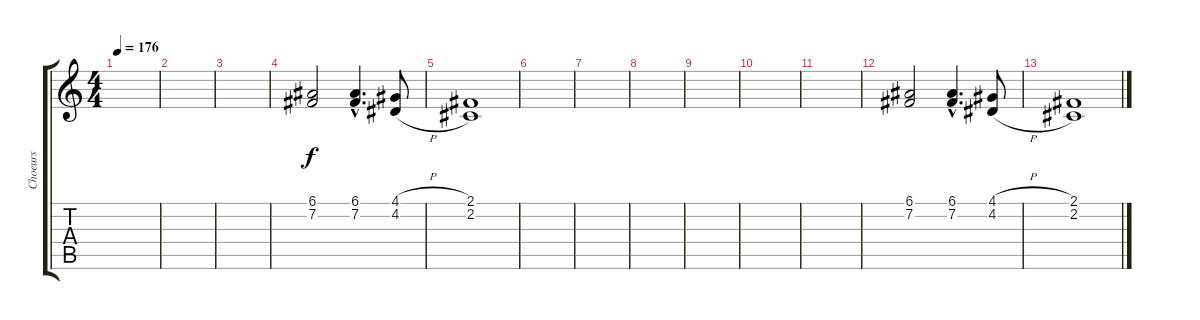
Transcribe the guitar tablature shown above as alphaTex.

\track ("Choeurs" "Choeurs") {instrument lead1square}
\staff {score tabs}
\tuning (E4 B3 G3 D3 A2 E2) {hide}
\ts (4 4)
\tempo 176
\clef g2
\ks c
|
|
|
(6.1 7.2).2 (6.1{hac} 7.2{hac}).4{d} (4.1{h} 4.2{h}).8 |
(2.1 2.2).1 |
|
|
|
|
|
|
(6.1 7.2).2 (6.1{hac} 7.2{hac}).4{d} (4.1{h} 4.2{h}).8 |
(2.1 2.2).1
